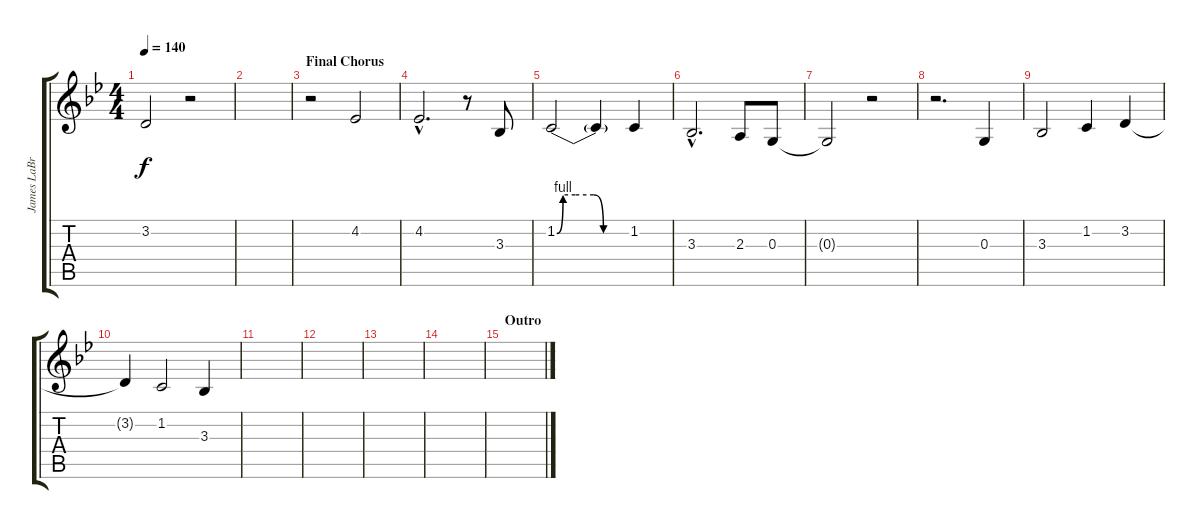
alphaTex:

\track ("James LaBrie Vocals" "James LaBr") {instrument lead6voice}
\staff {score tabs}
\tuning (E4 B3 G3 D3 A2 E2) {hide}
\ts (4 4)
\tempo 140
\clef g2
\ks bb
3.2{t}.2{dy f} r.2 |
|
\section ("" "Final Chorus")
r.2 4.2.2 |
4.2{hac}.2{d} r.8 3.3.8 |
1.2{be (custom 0 0 5 4 15 4 30 4 38 0 45 0 60 0)}.2 1.2{t}.4 1.2.4 |
3.3{hac}.2{d} 2.3.8 0.3.8 |
0.3{t}.2 r.2 |
r.2{d} 0.3.4 |
3.3.2 1.2.4 3.2.4 |
3.2{t}.4 1.2.2 3.3.4{volume 5} |
|
|
|
|
\section ("" "Outro")
